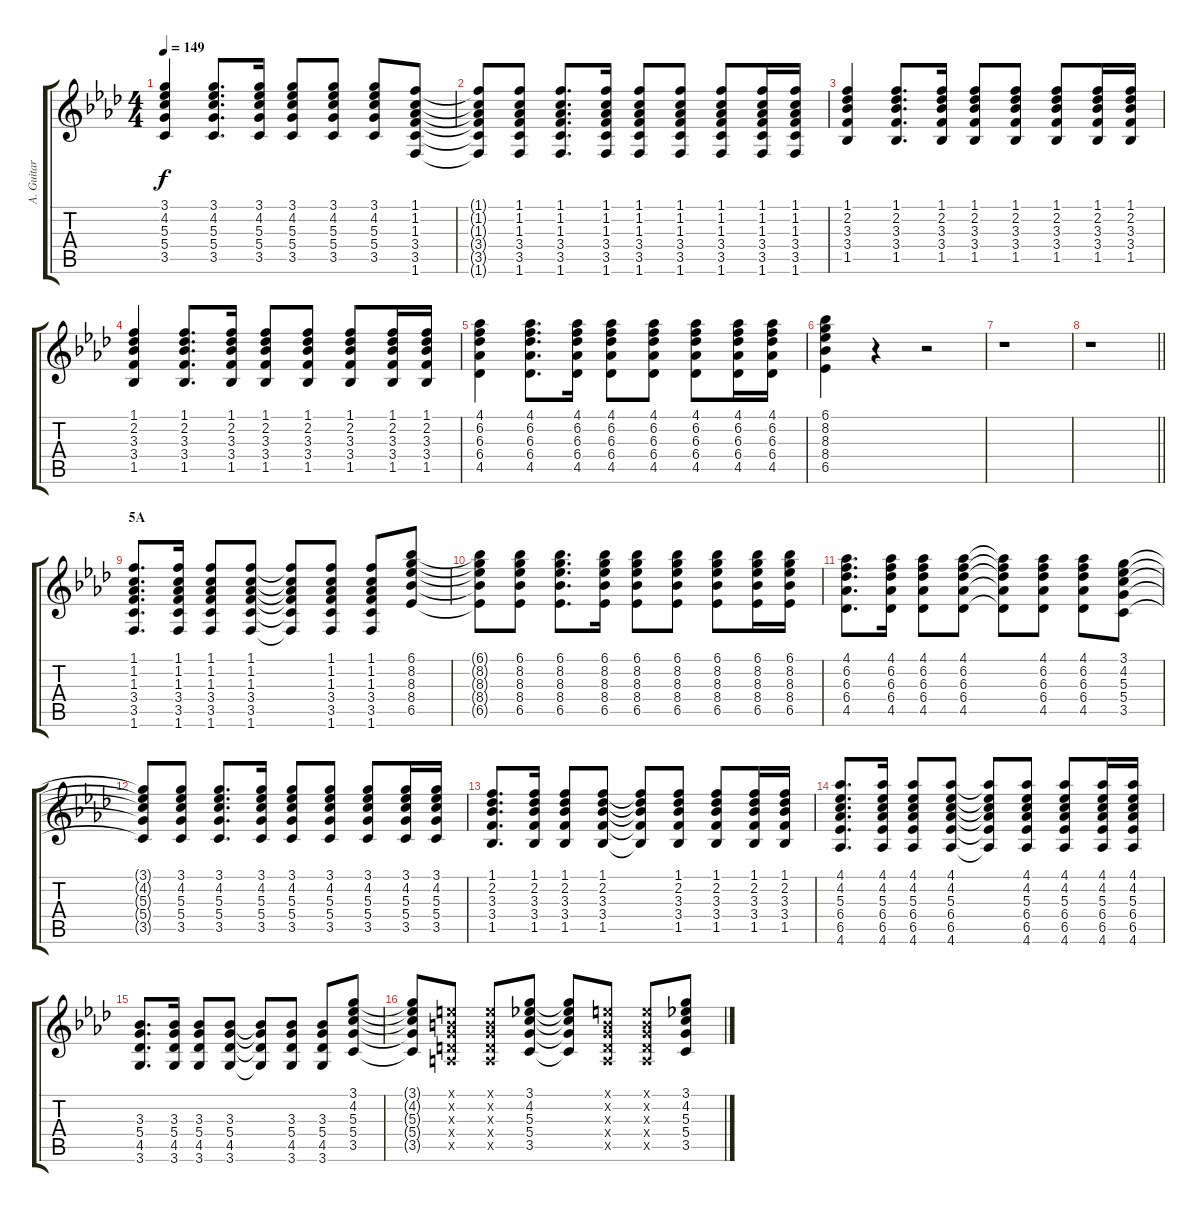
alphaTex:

\track ("A. Guitar " "A. Guitar ") {instrument acousticguitarsteel}
\staff {score tabs}
\tuning (E4 B3 G3 D3 A2 E2) {hide}
\ts (4 4)
\tempo 149
\clef g2
\ks ab
(3.1 4.2 5.3 5.4 3.5).4{dy f} (3.1 4.2 5.3 5.4 3.5).8{d} (3.1 4.2 5.3 5.4 3.5).16 (3.1 4.2 5.3 5.4 3.5).8 (3.1 4.2 5.3 5.4 3.5).8 (3.1 4.2 5.3 5.4 3.5).8 (1.1 1.2 1.3 3.4 3.5 1.6).8 |
(1.1{t} 1.2{t} 1.3{t} 3.4{t} 3.5{t} 1.6{t}).8 (1.1 1.2 1.3 3.4 3.5 1.6).8 (1.1 1.2 1.3 3.4 3.5 1.6).8{d} (1.1 1.2 1.3 3.4 3.5 1.6).16 (1.1 1.2 1.3 3.4 3.5 1.6).8 (1.1 1.2 1.3 3.4 3.5 1.6).8 (1.1 1.2 1.3 3.4 3.5 1.6).8 (1.1 1.2 1.3 3.4 3.5 1.6).16 (1.1 1.2 1.3 3.4 3.5 1.6).16 |
(1.1 2.2 3.3 3.4 1.5).4 (1.1 2.2 3.3 3.4 1.5).8{d} (1.1 2.2 3.3 3.4 1.5).16 (1.1 2.2 3.3 3.4 1.5).8 (1.1 2.2 3.3 3.4 1.5).8 (1.1 2.2 3.3 3.4 1.5).8 (1.1 2.2 3.3 3.4 1.5).16 (1.1 2.2 3.3 3.4 1.5).16 |
(1.1 2.2 3.3 3.4 1.5).4 (1.1 2.2 3.3 3.4 1.5).8{d} (1.1 2.2 3.3 3.4 1.5).16 (1.1 2.2 3.3 3.4 1.5).8 (1.1 2.2 3.3 3.4 1.5).8 (1.1 2.2 3.3 3.4 1.5).8 (1.1 2.2 3.3 3.4 1.5).16 (1.1 2.2 3.3 3.4 1.5).16 |
(4.1 6.2 6.3 6.4 4.5).4 (4.1 6.2 6.3 6.4 4.5).8{d} (4.1 6.2 6.3 6.4 4.5).16 (4.1 6.2 6.3 6.4 4.5).8 (4.1 6.2 6.3 6.4 4.5).8 (4.1 6.2 6.3 6.4 4.5).8 (4.1 6.2 6.3 6.4 4.5).16 (4.1 6.2 6.3 6.4 4.5).16 |
(6.1 8.2 8.3 8.4 6.5).4 r.4 r.2 |
r.1 |
\barLineRight lightlight
r.1 |
\section ("" "5A")
(1.1 1.2 1.3 3.4 3.5 1.6).8{d} (1.1 1.2 1.3 3.4 3.5 1.6).16 (1.1 1.2 1.3 3.4 3.5 1.6).8 (1.1 1.2 1.3 3.4 3.5 1.6).8 (1.1{t} 1.2{t} 1.3{t} 3.4{t} 3.5{t} 1.6{t}).8 (1.1 1.2 1.3 3.4 3.5 1.6).8 (1.1 1.2 1.3 3.4 3.5 1.6).8 (6.1 8.2 8.3 8.4 6.5).8 |
(6.1{t} 8.2{t} 8.3{t} 8.4{t} 6.5{t}).8 (6.1 8.2 8.3 8.4 6.5).8 (6.1 8.2 8.3 8.4 6.5).8{d} (6.1 8.2 8.3 8.4 6.5).16 (6.1 8.2 8.3 8.4 6.5).8 (6.1 8.2 8.3 8.4 6.5).8 (6.1 8.2 8.3 8.4 6.5).8 (6.1 8.2 8.3 8.4 6.5).16 (6.1 8.2 8.3 8.4 6.5).16 |
(4.1 6.2 6.3 6.4 4.5).8{d} (4.1 6.2 6.3 6.4 4.5).16 (4.1 6.2 6.3 6.4 4.5).8 (4.1 6.2 6.3 6.4 4.5).8 (4.1{t} 6.2{t} 6.3{t} 6.4{t} 4.5{t}).8 (4.1 6.2 6.3 6.4 4.5).8 (4.1 6.2 6.3 6.4 4.5).8 (3.1 4.2 5.3 5.4 3.5).8 |
(3.1{t} 4.2{t} 5.3{t} 5.4{t} 3.5{t}).8 (3.1 4.2 5.3 5.4 3.5).8 (3.1 4.2 5.3 5.4 3.5).8{d} (3.1 4.2 5.3 5.4 3.5).16 (3.1 4.2 5.3 5.4 3.5).8 (3.1 4.2 5.3 5.4 3.5).8 (3.1 4.2 5.3 5.4 3.5).8 (3.1 4.2 5.3 5.4 3.5).16 (3.1 4.2 5.3 5.4 3.5).16 |
(1.1 2.2 3.3 3.4 1.5).8{d} (1.1 2.2 3.3 3.4 1.5).16 (1.1 2.2 3.3 3.4 1.5).8 (1.1 2.2 3.3 3.4 1.5).8 (1.1{t} 2.2{t} 3.3{t} 3.4{t} 1.5{t}).8 (1.1 2.2 3.3 3.4 1.5).8 (1.1 2.2 3.3 3.4 1.5).8 (1.1 2.2 3.3 3.4 1.5).16 (1.1 2.2 3.3 3.4 1.5).16 |
(4.1 4.2 5.3 6.4 6.5 4.6).8{d} (4.1 4.2 5.3 6.4 6.5 4.6).16 (4.1 4.2 5.3 6.4 6.5 4.6).8 (4.1 4.2 5.3 6.4 6.5 4.6).8 (4.1{t} 4.2{t} 5.3{t} 6.4{t} 6.5{t} 4.6{t}).8 (4.1 4.2 5.3 6.4 6.5 4.6).8 (4.1 4.2 5.3 6.4 6.5 4.6).8 (4.1 4.2 5.3 6.4 6.5 4.6).16 (4.1 4.2 5.3 6.4 6.5 4.6).16 |
(3.3 5.4 4.5 3.6).8{d} (3.3 5.4 4.5 3.6).16 (3.3 5.4 4.5 3.6).8 (3.3 5.4 4.5 3.6).8 (3.3{t} 5.4{t} 4.5{t} 3.6{t}).8 (3.3 5.4 4.5 3.6).8 (3.3 5.4 4.5 3.6).8 (3.1 4.2 5.3 5.4 3.5).8 |
(3.1{t} 4.2{t} 5.3{t} 5.4{t} 3.5{t}).8 (0.1{x} 0.2{x} 0.3{x} 0.4{x} 0.5{x}).8 (0.1{x} 0.2{x} 0.3{x} 0.4{x} 0.5{x}).8 (3.1 4.2 5.3 5.4 3.5).8 (3.1{t} 4.2{t} 5.3{t} 5.4{t} 3.5{t}).8 (0.1{x} 0.2{x} 0.3{x} 0.4{x} 0.5{x}).8 (0.1{x} 0.2{x} 0.3{x} 0.4{x} 0.5{x}).8 (3.1 4.2 5.3 5.4 3.5).8
